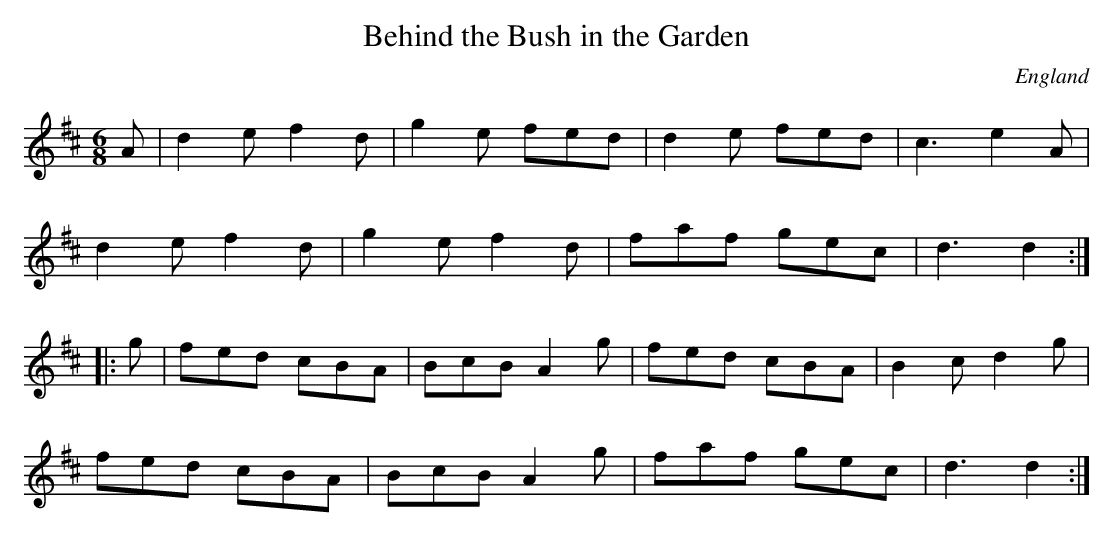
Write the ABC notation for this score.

X:1
T:Behind the Bush in the Garden
O:England
M:6/8
L:1/8
K:D
A|d2e f2d|g2e fed|d2e fed|c3 e2A|!
d2e f2d|g2e f2d|faf gec|d3 d2:|!
|:g|fed cBA|BcB A2g|fed cBA|B2c d2g|!
fed cBA|BcB A2g|faf gec|d3 d2:|!
